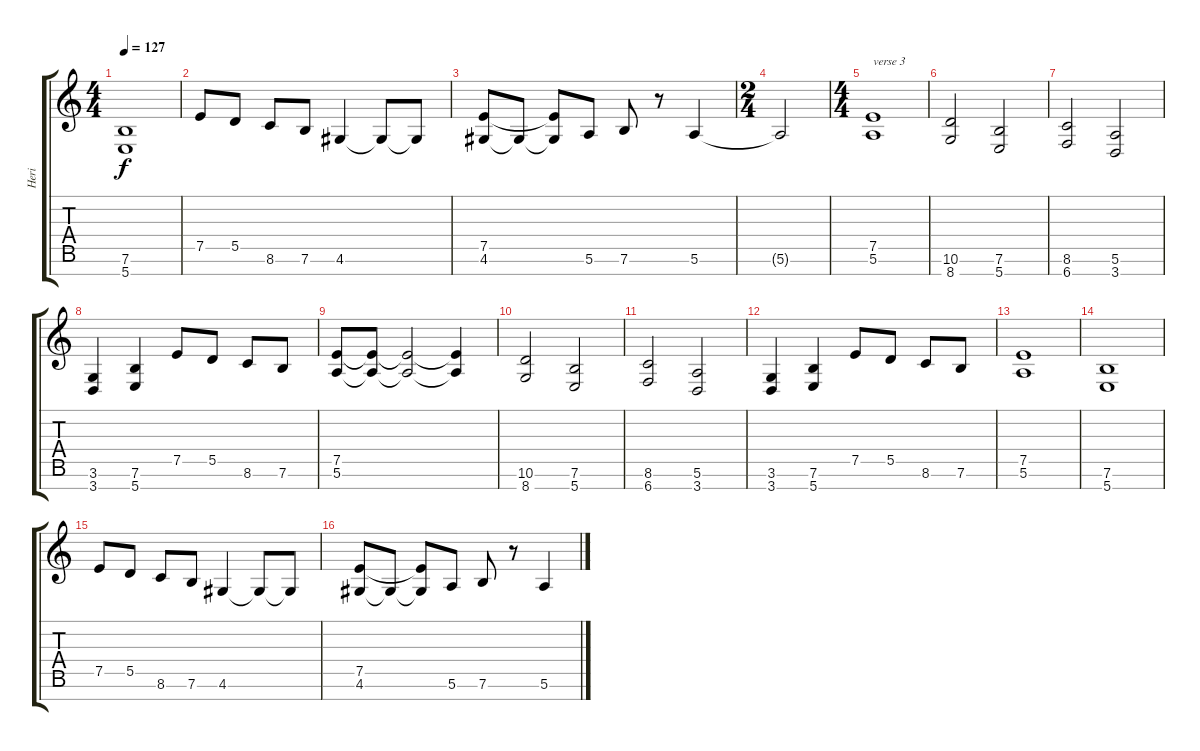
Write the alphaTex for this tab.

\track ("Heri" "Heri") {instrument distortionguitar}
\staff {score tabs}
\tuning (E4 B3 G3 D3 A2 E2 B1) {hide}
\ts (4 4)
\tempo 127
\clef g2
\ks c
(7.6 5.7).1{dy f} |
7.5.8 5.5.8 8.6.8 7.6.8 4.6.4 4.6{t}.8 4.6{t}.8 |
(7.5 4.6).8 4.6{t}.8 (7.5{t} 4.6{t}).8 5.6.8 7.6.8 r.8 5.6.4 |
\ts (2 4)
5.6{t}.2 |
\ts (4 4)
(7.5 5.6).1{txt "verse 3" instrument distortionguitar} |
(10.6 8.7).2 (7.6 5.7).2 |
(8.6 6.7).2 (5.6 3.7).2 |
(3.6 3.7).4 (7.6 5.7).4 7.5.8 5.5.8 8.6.8 7.6.8 |
(7.5 5.6).8 (7.5{t} 5.6{t}).8 (7.5{t} 5.6{t}).2 (7.5{t} 5.6{t}).4 |
(10.6 8.7).2 (7.6 5.7).2 |
(8.6 6.7).2 (5.6 3.7).2 |
(3.6 3.7).4 (7.6 5.7).4 7.5.8 5.5.8 8.6.8 7.6.8 |
(7.5 5.6).1 |
(7.6 5.7).1 |
7.5.8 5.5.8 8.6.8 7.6.8 4.6.4 4.6{t}.8 4.6{t}.8 |
(7.5 4.6).8 4.6{t}.8 (7.5{t} 4.6{t}).8 5.6.8 7.6.8 r.8 5.6.4
